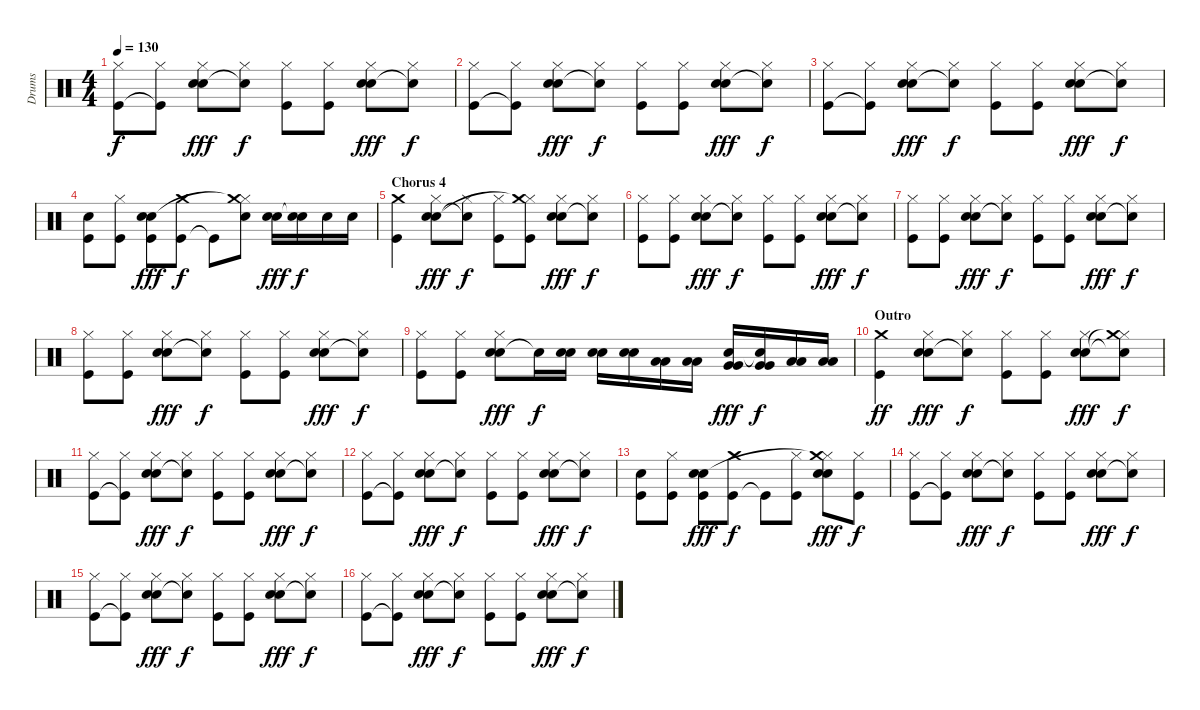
\track ("Drums" "Drums") {instrument percussion}
\staff {score}
\articulation defaults
\ts (4 4)
\tempo 130
\clef neutral
\ks c
("Kick (hit)" "Hi-Hat (closed)").8{dy f} ("Kick (hit)"{t} "Hi-Hat (closed)").8 ("Snare (hit) 2" "Hi-Hat (closed)" "Hand Clap (hit)").8{dy fff} ("Snare (hit) 2"{t} "Hi-Hat (closed)").8{dy f} ("Kick (hit)" "Hi-Hat (closed)").8 ("Kick (hit)" "Hi-Hat (closed)").8 ("Snare (hit) 2" "Hi-Hat (closed)" "Hand Clap (hit)").8{dy fff} ("Snare (hit) 2"{t} "Hi-Hat (closed)").8{dy f} |
("Kick (hit)" "Hi-Hat (closed)").8 ("Kick (hit)"{t} "Hi-Hat (closed)").8 ("Snare (hit) 2" "Hi-Hat (closed)" "Hand Clap (hit)").8{dy fff} ("Snare (hit) 2"{t} "Hi-Hat (closed)").8{dy f} ("Kick (hit)" "Hi-Hat (closed)").8 ("Kick (hit)" "Hi-Hat (closed)").8 ("Snare (hit) 2" "Hi-Hat (closed)" "Hand Clap (hit)").8{dy fff} ("Snare (hit) 2"{t} "Hi-Hat (closed)").8{dy f} |
("Kick (hit)" "Hi-Hat (closed)").8 ("Kick (hit)"{t} "Hi-Hat (closed)").8 ("Snare (hit) 2" "Hi-Hat (closed)" "Hand Clap (hit)").8{dy fff} ("Snare (hit) 2"{t} "Hi-Hat (closed)").8{dy f} ("Kick (hit)" "Hi-Hat (closed)").8 ("Kick (hit)" "Hi-Hat (closed)").8 ("Snare (hit) 2" "Hi-Hat (closed)" "Hand Clap (hit)").8{dy fff} ("Snare (hit) 2"{t} "Hi-Hat (closed)").8{dy f} |
("Kick (hit)" "Snare (hit) 2").8 ("Kick (hit)" "Hi-Hat (closed)").8 ("Kick (hit)" "Snare (hit) 2" "Hand Clap (hit)").8{dy fff} ("Kick (hit)" "Crash medium (hit)").8{dy f} "Kick (hit)"{t}.8 ("Snare (hit) 2" "Hi-Hat (closed)" "Crash medium (hit)"{t}).8 ("Snare (hit) 2" "Hand Clap (hit)").16{dy fff} ("Snare (hit) 2" "Hand Clap (hit)"{t}).16{dy f} "Snare (hit) 2".16 "Snare (hit) 2".16 |
\section ("" "Chorus 4")
("Kick (hit)" "Crash medium (hit)").4 ("Snare (hit) 2" "Hi-Hat (closed)" "Hand Clap (hit)").8{dy fff} ("Snare (hit) 2"{t} "Hi-Hat (closed)").8{dy f} ("Kick (hit)" "Hi-Hat (closed)").8 ("Kick (hit)" "Hi-Hat (closed)" "Crash medium (hit)"{t}).8 ("Snare (hit) 2" "Hi-Hat (closed)" "Hand Clap (hit)").8{dy fff} ("Snare (hit) 2"{t} "Hi-Hat (closed)").8{dy f} |
("Kick (hit)" "Hi-Hat (closed)").8 ("Kick (hit)" "Hi-Hat (closed)").8 ("Snare (hit) 2" "Hi-Hat (closed)" "Hand Clap (hit)").8{dy fff} ("Snare (hit) 2"{t} "Hi-Hat (closed)").8{dy f} ("Kick (hit)" "Hi-Hat (closed)").8 ("Kick (hit)" "Hi-Hat (closed)").8 ("Snare (hit) 2" "Hi-Hat (closed)" "Hand Clap (hit)").8{dy fff} ("Snare (hit) 2"{t} "Hi-Hat (closed)").8{dy f} |
("Kick (hit)" "Hi-Hat (closed)").8 ("Kick (hit)" "Hi-Hat (closed)").8 ("Snare (hit) 2" "Hi-Hat (closed)" "Hand Clap (hit)").8{dy fff} ("Snare (hit) 2"{t} "Hi-Hat (closed)").8{dy f} ("Kick (hit)" "Hi-Hat (closed)").8 ("Kick (hit)" "Hi-Hat (closed)").8 ("Snare (hit) 2" "Hi-Hat (closed)" "Hand Clap (hit)").8{dy fff} ("Snare (hit) 2"{t} "Hi-Hat (closed)").8{dy f} |
("Kick (hit)" "Hi-Hat (closed)").8 ("Kick (hit)" "Hi-Hat (closed)").8 ("Snare (hit) 2" "Hi-Hat (closed)" "Hand Clap (hit)").8{dy fff} ("Snare (hit) 2"{t} "Hi-Hat (closed)").8{dy f} ("Kick (hit)" "Hi-Hat (closed)").8 ("Kick (hit)" "Hi-Hat (closed)").8 ("Snare (hit) 2" "Hi-Hat (closed)" "Hand Clap (hit)").8{dy fff} ("Snare (hit) 2"{t} "Hi-Hat (closed)").8{dy f} |
("Kick (hit)" "Hi-Hat (closed)").8 ("Kick (hit)" "Hi-Hat (closed)").8 ("Snare (hit) 2" "Hi-Hat (closed)" "Hand Clap (hit)").8{dy fff} "Snare (hit) 2"{t}.16{dy f} ("Snare (hit) 2" "Snare (hit) 2").16 ("Snare (hit) 2" "Snare (hit) 2").16 ("Snare (hit) 2" "Snare (hit) 2").16 ("Low Tom (hit)" "Low Tom (hit)").16 ("Low Tom (hit)" "Low Tom (hit)").16 ("Very Low Tom (hit)" "Very Low Tom (hit)" "Hand Clap (hit)").16{dy fff} ("Very Low Tom (hit)" "Very Low Tom (hit)" "Hand Clap (hit)"{t}).16{dy f} ("Low Floor Tom (hit)" "Low Floor Tom (hit)").16 ("Low Floor Tom (hit)" "Low Floor Tom (hit)").16 |
\section ("" "Outro")
("Kick (hit)" "Crash medium (hit)").4{dy ff} ("Snare (hit) 2" "Hi-Hat (closed)" "Hand Clap (hit)").8{dy fff} ("Snare (hit) 2"{t} "Hi-Hat (closed)").8{dy f} ("Kick (hit)" "Hi-Hat (closed)").8 ("Kick (hit)" "Hi-Hat (closed)").8 ("Snare (hit) 2" "Hi-Hat (closed)" "Hand Clap (hit)").8{dy fff} ("Snare (hit) 2"{t} "Hi-Hat (closed)" "Crash medium (hit)"{t}).8{dy f} |
("Kick (hit)" "Hi-Hat (closed)").8 ("Kick (hit)"{t} "Hi-Hat (closed)").8 ("Snare (hit) 2" "Hi-Hat (closed)" "Hand Clap (hit)").8{dy fff} ("Snare (hit) 2"{t} "Hi-Hat (closed)").8{dy f} ("Kick (hit)" "Hi-Hat (closed)").8 ("Kick (hit)" "Hi-Hat (closed)").8 ("Snare (hit) 2" "Hi-Hat (closed)" "Hand Clap (hit)").8{dy fff} ("Snare (hit) 2"{t} "Hi-Hat (closed)").8{dy f} |
("Kick (hit)" "Hi-Hat (closed)").8 ("Kick (hit)"{t} "Hi-Hat (closed)").8 ("Snare (hit) 2" "Hi-Hat (closed)" "Hand Clap (hit)").8{dy fff} ("Snare (hit) 2"{t} "Hi-Hat (closed)").8{dy f} ("Kick (hit)" "Hi-Hat (closed)").8 ("Kick (hit)" "Hi-Hat (closed)").8 ("Snare (hit) 2" "Hi-Hat (closed)" "Hand Clap (hit)").8{dy fff} ("Snare (hit) 2"{t} "Hi-Hat (closed)").8{dy f} |
("Kick (hit)" "Snare (hit) 2").8 ("Kick (hit)" "Hi-Hat (closed)").8 ("Kick (hit)" "Snare (hit) 2" "Hand Clap (hit)").8{dy fff} ("Kick (hit)" "Crash medium (hit)").8{dy f} "Kick (hit)"{t}.8 ("Kick (hit)" "Hi-Hat (closed)").8 ("Snare (hit) 2" "Hi-Hat (closed)" "Crash medium (hit)"{t} "Hand Clap (hit)").8{dy fff} ("Kick (hit)" "Hi-Hat (closed)").8{dy f} |
("Kick (hit)" "Hi-Hat (closed)").8 ("Kick (hit)"{t} "Hi-Hat (closed)").8 ("Snare (hit) 2" "Hi-Hat (closed)" "Hand Clap (hit)").8{dy fff} ("Snare (hit) 2"{t} "Hi-Hat (closed)").8{dy f} ("Kick (hit)" "Hi-Hat (closed)").8 ("Kick (hit)" "Hi-Hat (closed)").8 ("Snare (hit) 2" "Hi-Hat (closed)" "Hand Clap (hit)").8{dy fff} ("Snare (hit) 2"{t} "Hi-Hat (closed)").8{dy f} |
("Kick (hit)" "Hi-Hat (closed)").8 ("Kick (hit)"{t} "Hi-Hat (closed)").8 ("Snare (hit) 2" "Hi-Hat (closed)" "Hand Clap (hit)").8{dy fff} ("Snare (hit) 2"{t} "Hi-Hat (closed)").8{dy f} ("Kick (hit)" "Hi-Hat (closed)").8 ("Kick (hit)" "Hi-Hat (closed)").8 ("Snare (hit) 2" "Hi-Hat (closed)" "Hand Clap (hit)").8{dy fff} ("Snare (hit) 2"{t} "Hi-Hat (closed)").8{dy f} |
("Kick (hit)" "Hi-Hat (closed)").8 ("Kick (hit)"{t} "Hi-Hat (closed)").8 ("Snare (hit) 2" "Hi-Hat (closed)" "Hand Clap (hit)").8{dy fff} ("Snare (hit) 2"{t} "Hi-Hat (closed)").8{dy f} ("Kick (hit)" "Hi-Hat (closed)").8 ("Kick (hit)" "Hi-Hat (closed)").8 ("Snare (hit) 2" "Hi-Hat (closed)" "Hand Clap (hit)").8{dy fff} ("Snare (hit) 2"{t} "Hi-Hat (closed)").8{dy f}
